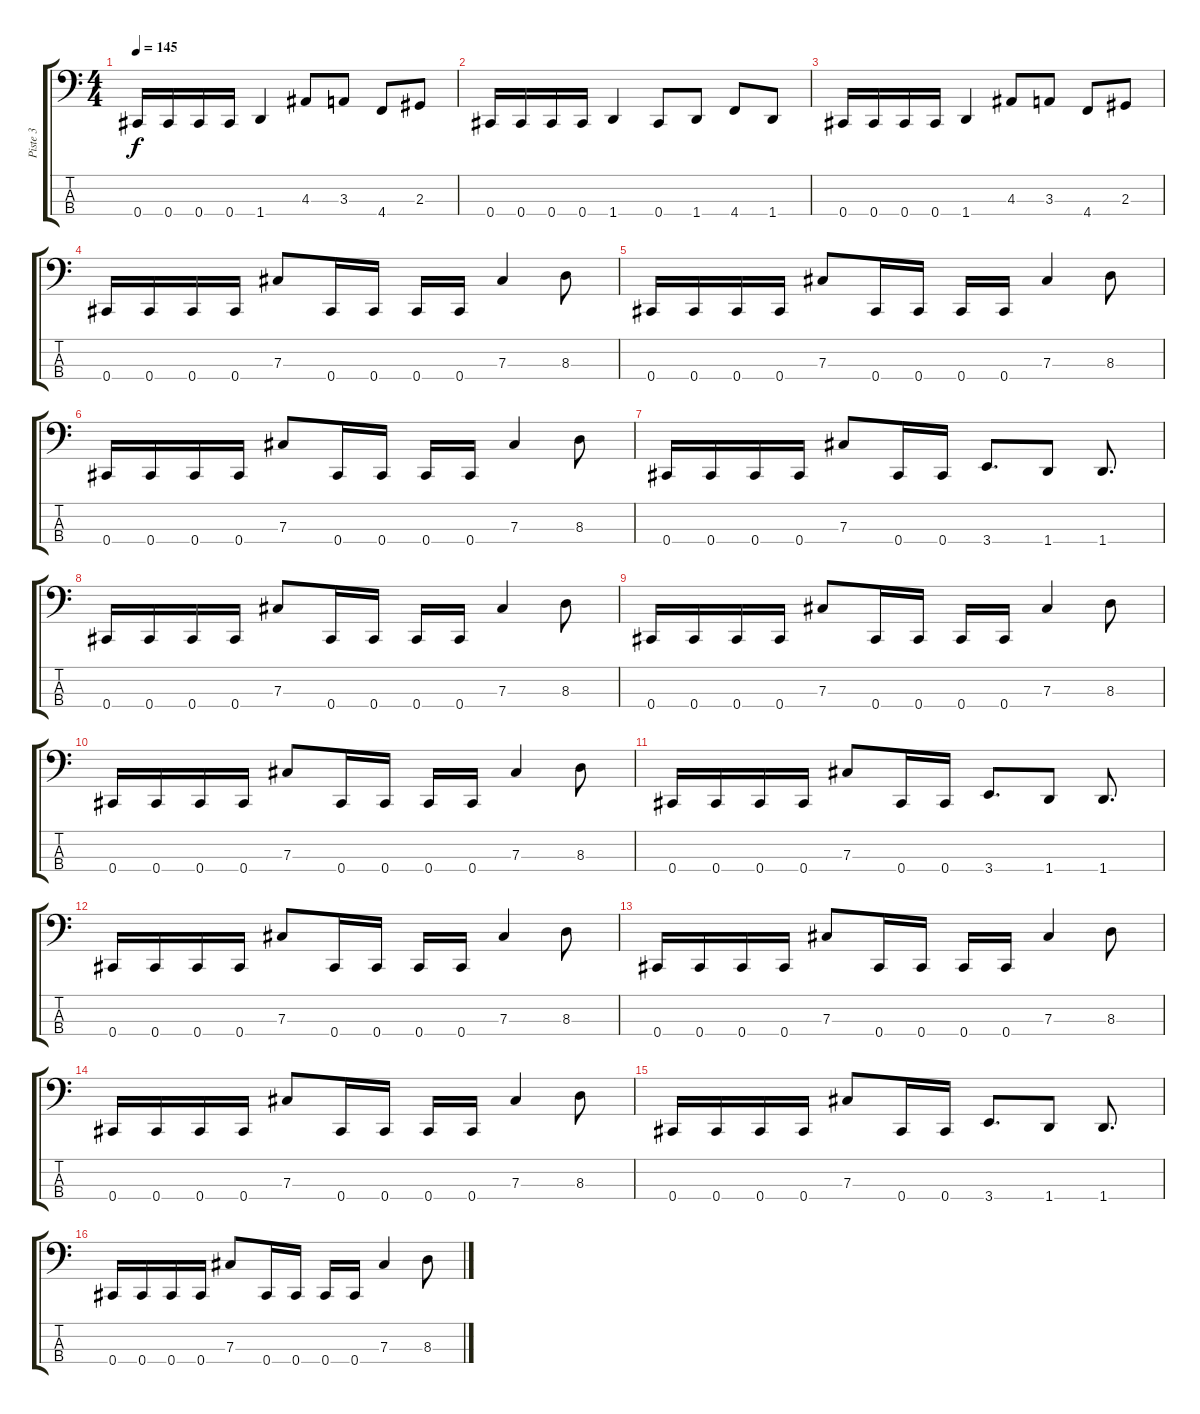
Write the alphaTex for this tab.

\track ("Piste 3" "Piste 3") {instrument electricbasspick}
\staff {score tabs}
\tuning (E2 B1 Gb1 Db1) {hide}
\ts (4 4)
\tempo 145
\clef f4
\ks c
0.4.16{dy f} 0.4.16 0.4.16 0.4.16 1.4.4 4.3.8 3.3.8 4.4.8 2.3.8 |
0.4.16 0.4.16 0.4.16 0.4.16 1.4.4 0.4.8 1.4.8 4.4.8 1.4.8 |
0.4.16 0.4.16 0.4.16 0.4.16 1.4.4 4.3.8 3.3.8 4.4.8 2.3.8 |
0.4.16 0.4.16 0.4.16 0.4.16 7.3.8 0.4.16 0.4.16 0.4.16 0.4.16 7.3.4 8.3.8 |
0.4.16 0.4.16 0.4.16 0.4.16 7.3.8 0.4.16 0.4.16 0.4.16 0.4.16 7.3.4 8.3.8 |
0.4.16 0.4.16 0.4.16 0.4.16 7.3.8 0.4.16 0.4.16 0.4.16 0.4.16 7.3.4 8.3.8 |
0.4.16 0.4.16 0.4.16 0.4.16 7.3.8 0.4.16 0.4.16 3.4.8{d} 1.4.8 1.4.8{d} |
0.4.16 0.4.16 0.4.16 0.4.16 7.3.8 0.4.16 0.4.16 0.4.16 0.4.16 7.3.4 8.3.8 |
0.4.16 0.4.16 0.4.16 0.4.16 7.3.8 0.4.16 0.4.16 0.4.16 0.4.16 7.3.4 8.3.8 |
0.4.16 0.4.16 0.4.16 0.4.16 7.3.8 0.4.16 0.4.16 0.4.16 0.4.16 7.3.4 8.3.8 |
0.4.16 0.4.16 0.4.16 0.4.16 7.3.8 0.4.16 0.4.16 3.4.8{d} 1.4.8 1.4.8{d} |
0.4.16 0.4.16 0.4.16 0.4.16 7.3.8 0.4.16 0.4.16 0.4.16 0.4.16 7.3.4 8.3.8 |
0.4.16 0.4.16 0.4.16 0.4.16 7.3.8 0.4.16 0.4.16 0.4.16 0.4.16 7.3.4 8.3.8 |
0.4.16 0.4.16 0.4.16 0.4.16 7.3.8 0.4.16 0.4.16 0.4.16 0.4.16 7.3.4 8.3.8 |
0.4.16 0.4.16 0.4.16 0.4.16 7.3.8 0.4.16 0.4.16 3.4.8{d} 1.4.8 1.4.8{d} |
0.4.16 0.4.16 0.4.16 0.4.16 7.3.8 0.4.16 0.4.16 0.4.16 0.4.16 7.3.4 8.3.8
